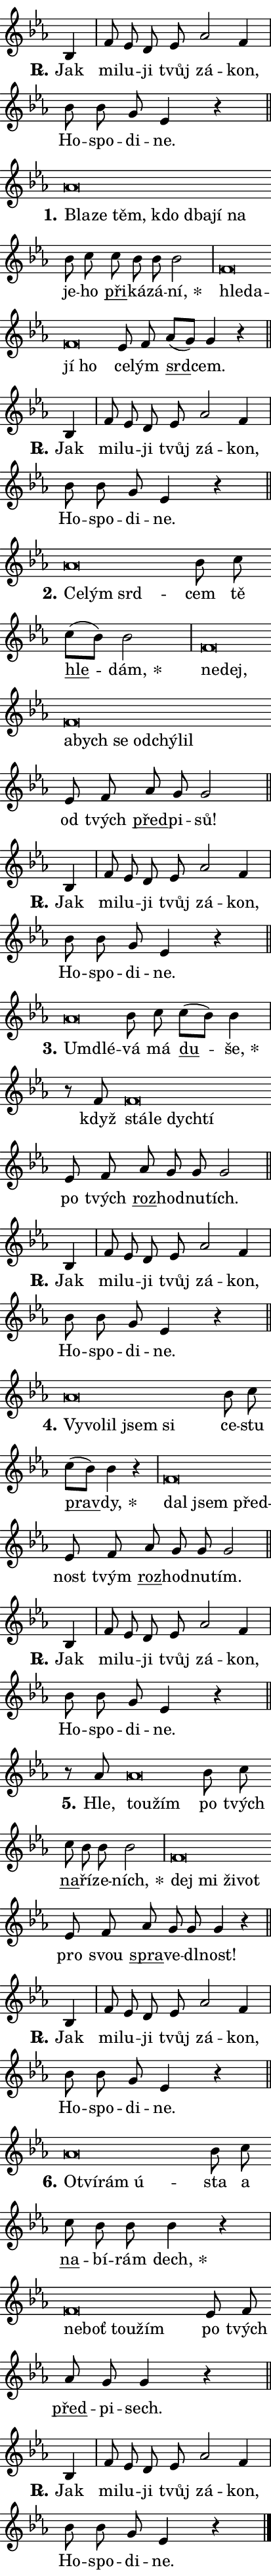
\version "2.22.1"
\header { tagline = "" }
\paper {
  indent = 0\cm
  top-margin = 0\cm
  right-margin = 0\cm
  bottom-margin = 0\cm
  left-margin = 0\cm
  paper-width = 7\cm
  page-breaking = #ly:one-page-breaking
  system-system-spacing.basic-distance = #11
  score-system-spacing.basic-distance = #11.3
  ragged-last = ##f
}


%% Author: Thomas Morley
%% https://lists.gnu.org/archive/html/lilypond-user/2020-05/msg00002.html
#(define (line-position grob)
"Returns position of @var[grob} in current system:
   @code{'start}, if at first time-step
   @code{'end}, if at last time-step
   @code{'middle} otherwise
"
  (let* ((col (ly:item-get-column grob))
         (ln (ly:grob-object col 'left-neighbor))
         (rn (ly:grob-object col 'right-neighbor))
         (col-to-check-left (if (ly:grob? ln) ln col))
         (col-to-check-right (if (ly:grob? rn) rn col))
         (break-dir-left
           (and
             (ly:grob-property col-to-check-left 'non-musical #f)
             (ly:item-break-dir col-to-check-left)))
         (break-dir-right
           (and
             (ly:grob-property col-to-check-right 'non-musical #f)
             (ly:item-break-dir col-to-check-right))))
        (cond ((eqv? 1 break-dir-left) 'start)
              ((eqv? -1 break-dir-right) 'end)
              (else 'middle))))

#(define (tranparent-at-line-position vctor)
  (lambda (grob)
  "Relying on @code{line-position} select the relevant enry from @var{vctor}.
Used to determine transparency,"
    (case (line-position grob)
      ((end) (not (vector-ref vctor 0)))
      ((middle) (not (vector-ref vctor 1)))
      ((start) (not (vector-ref vctor 2))))))

noteHeadBreakVisibility =
#(define-music-function (break-visibility)(vector?)
"Makes @code{NoteHead}s transparent relying on @var{break-visibility}"
#{
  \override NoteHead.transparent =
    #(tranparent-at-line-position break-visibility)
#})

#(define delete-ledgers-for-transparent-note-heads
  (lambda (grob)
    "Reads whether a @code{NoteHead} is transparent.
If so this @code{NoteHead} is removed from @code{'note-heads} from
@var{grob}, which is supposed to be @code{LedgerLineSpanner}.
As a result ledgers are not printed for this @code{NoteHead}"
    (let* ((nhds-array (ly:grob-object grob 'note-heads))
           (nhds-list
             (if (ly:grob-array? nhds-array)
                 (ly:grob-array->list nhds-array)
                 '()))
           ;; Relies on the transparent-property being done before
           ;; Staff.LedgerLineSpanner.after-line-breaking is executed.
           ;; This is fragile ...
           (to-keep
             (remove
               (lambda (nhd)
                 (ly:grob-property nhd 'transparent #f))
               nhds-list)))
      ;; TODO find a better method to iterate over grob-arrays, similiar
      ;; to filter/remove etc for lists
      ;; For now rebuilt from scratch
      (set! (ly:grob-object grob 'note-heads)  '())
      (for-each
        (lambda (nhd)
          (ly:pointer-group-interface::add-grob grob 'note-heads nhd))
        to-keep))))

hideNotes = {
  \noteHeadBreakVisibility #begin-of-line-visible
}
unHideNotes = {
  \noteHeadBreakVisibility #all-visible
}

% work-around for resetting accidentals
% https://lilypond.org/doc/v2.23/Documentation/notation/displaying-rhythms#unmetered-music
cadenzaMeasure = {
  \cadenzaOff
  \partial 1024 s1024
  \cadenzaOn
}

#(define-markup-command (accent layout props text) (markup?)
  "Underline accented syllable"
  (interpret-markup layout props
    #{\markup \override #'(offset . 4.3) \underline { #text }#}))

responsum = \markup \concat {
  "R" \hspace #-1.05 \path #0.1 #'((moveto 0 0.07) (lineto 0.9 0.8)) \hspace #0.05 "."
}

\layout {
    \context {
        \Staff
        \remove "Time_signature_engraver"
        \override LedgerLineSpanner.after-line-breaking = #delete-ledgers-for-transparent-note-heads
    }
    \context {
        \Voice {
            \override NoteHead.output-attributes = #'((class . "notehead"))
            \override Hairpin.height = #0.55
        }
    }
    \context {
        \Lyrics {
            \override StanzaNumber.output-attributes = #'((class . "stanzanumber"))
            \override LyricSpace.minimum-distance = #0.9
            \override LyricText.font-name = #"TeX Gyre Schola"
            \override LyricText.font-size = 1
            \override StanzaNumber.font-name = #"TeX Gyre Schola Bold"
            \override StanzaNumber.font-size = 1
        }
    }
}

% magnetic-lyrics.ily
%
%   written by
%     Jean Abou Samra <jean@abou-samra.fr>
%     Werner Lemberg <wl@gnu.org>
%
%   adapted by
%     Jiri Hon <jiri.hon@gmail.com>
%
% Version 2022-Apr-15

% https://www.mail-archive.com/lilypond-user@gnu.org/msg149350.html

#(define (Left_hyphen_pointer_engraver context)
   "Collect syllable-hyphen-syllable occurrences in lyrics and store
them in properties.  This engraver only looks to the left.  For
example, if the lyrics input is @code{foo -- bar}, it does the
following.

@itemize @bullet
@item
Set the @code{text} property of the @code{LyricHyphen} grob between
@q{foo} and @q{bar} to @code{foo}.

@item
Set the @code{left-hyphen} property of the @code{LyricText} grob with
text @q{foo} to the @code{LyricHyphen} grob between @q{foo} and
@q{bar}.
@end itemize

Use this auxiliary engraver in combination with the
@code{lyric-@/text::@/apply-@/magnetic-@/offset!} hook."
   (let ((hyphen #f)
         (text #f))
     (make-engraver
      (acknowledgers
       ((lyric-syllable-interface engraver grob source-engraver)
        (set! text grob)))
      (end-acknowledgers
       ((lyric-hyphen-interface engraver grob source-engraver)
        ;(when (not (grob::has-interface grob 'lyric-space-interface))
          (set! hyphen grob)));)
      ((stop-translation-timestep engraver)
       (when (and text hyphen)
         (ly:grob-set-object! text 'left-hyphen hyphen))
       (set! text #f)
       (set! hyphen #f)))))

#(define (lyric-text::apply-magnetic-offset! grob)
   "If the space between two syllables is less than the value in
property @code{LyricText@/.details@/.squash-threshold}, move the right
syllable to the left so that it gets concatenated with the left
syllable.

Use this function as a hook for
@code{LyricText@/.after-@/line-@/breaking} if the
@code{Left_@/hyphen_@/pointer_@/engraver} is active."
   (let ((hyphen (ly:grob-object grob 'left-hyphen #f)))
     (when hyphen
       (let ((left-text (ly:spanner-bound hyphen LEFT)))
         (when (grob::has-interface left-text 'lyric-syllable-interface)
           (let* ((common (ly:grob-common-refpoint grob left-text X))
                  (this-x-ext (ly:grob-extent grob common X))
                  (left-x-ext
                   (begin
                     ;; Trigger magnetism for left-text.
                     (ly:grob-property left-text 'after-line-breaking)
                     (ly:grob-extent left-text common X)))
                  ;; `delta` is the gap width between two syllables.
                  (delta (- (interval-start this-x-ext)
                            (interval-end left-x-ext)))
                  (details (ly:grob-property grob 'details))
                  (threshold (assoc-get 'squash-threshold details 0.2)))
             (when (< delta threshold)
               (let* (;; We have to manipulate the input text so that
                      ;; ligatures crossing syllable boundaries are not
                      ;; disabled.  For languages based on the Latin
                      ;; script this is essentially a beautification.
                      ;; However, for non-Western scripts it can be a
                      ;; necessity.
                      (lt (ly:grob-property left-text 'text))
                      (rt (ly:grob-property grob 'text))
                      (is-space (grob::has-interface hyphen 'lyric-space-interface))
                      (space (if is-space " " ""))
                      (space-markup (grob-interpret-markup grob " "))
                      (space-size (interval-length (ly:stencil-extent space-markup X)))
                      (extra-delta (if is-space space-size 0))
                      ;; Append new syllable.
                      (ltrt-space (if (and (string? lt) (string? rt))
                                (string-append lt space rt)
                                (make-concat-markup (list lt space rt))))
                      ;; Right-align `ltrt` to the right side.
                      (ltrt-space-markup (grob-interpret-markup
                               grob
                               (make-translate-markup
                                (cons (interval-length this-x-ext) 0)
                                (make-right-align-markup ltrt-space)))))
                 (begin
                   ;; Don't print `left-text`.
                   (ly:grob-set-property! left-text 'stencil #f)
                   ;; Set text and stencil (which holds all collected
                   ;; syllables so far) and shift it to the left.
                   (ly:grob-set-property! grob 'text ltrt-space)
                   (ly:grob-set-property! grob 'stencil ltrt-space-markup)
                   (ly:grob-translate-axis! grob (- (- delta extra-delta)) X))))))))))


#(define (lyric-hyphen::displace-bounds-first grob)
   ;; Make very sure this callback isn't triggered too early.
   (let ((left (ly:spanner-bound grob LEFT))
         (right (ly:spanner-bound grob RIGHT)))
     (ly:grob-property left 'after-line-breaking)
     (ly:grob-property right 'after-line-breaking)
     (ly:lyric-hyphen::print grob)))

squashThreshold = #0.4

\layout {
  \context {
    \Lyrics
    \consists #Left_hyphen_pointer_engraver
    \override LyricText.after-line-breaking =
      #lyric-text::apply-magnetic-offset!
    \override LyricHyphen.stencil = #lyric-hyphen::displace-bounds-first
    \override LyricText.details.squash-threshold = \squashThreshold
    \override LyricHyphen.minimum-distance = 0
    \override LyricHyphen.minimum-length = \squashThreshold
  }
}

squash = \override LyricText.details.squash-threshold = 9999
unSquash = \override LyricText.details.squash-threshold = \squashThreshold

left = \override LyricText.self-alignment-X = #LEFT
unLeft = \revert LyricText.self-alignment-X

starOffset = #(lambda (grob) 
                (let ((x_offset (ly:self-alignment-interface::aligned-on-x-parent grob)))
                  (if (= x_offset 0) 0 (+ x_offset 1.2))))

star = #(define-music-function (syllable)(string?)
"Append star separator at the end of a syllable"
#{
  \once \override LyricText.X-offset = #starOffset
  \lyricmode { \markup {
    #syllable
    \override #'((font-name . "TeX Gyre Schola Bold")) \hspace #0.2 \lower #0.65 \larger "*"
  } }
#})

starAccent = #(define-music-function (syllable)(string?)
"Append star separator at the end of a syllable and make accent"
#{
  \once \override LyricText.X-offset = #starOffset
  \lyricmode { \markup {
    \accent #syllable
    \override #'((font-name . "TeX Gyre Schola Bold")) \hspace #0.2 \lower #0.65 \larger "*"
  } }
#})

breath = #(define-music-function (syllable)(string?)
"Append breathing indicator at the end of a syllable"
#{
  \lyricmode { \markup { #syllable "+" } }
#})

optionalBreath = #(define-music-function (syllable)(string?)
"Append optional breathing indicator at the end of a syllable"
#{
  \lyricmode { \markup { #syllable "(+)" } }
#})


\score {
    <<
        \new Voice = "melody" { \cadenzaOn \key es \major \relative { bes4 \cadenzaMeasure \bar "|" f'8 es d es \bar "" as2 f4 \cadenzaMeasure \bar "|" bes8 bes g es4 r \cadenzaMeasure \bar "||" \break } }
        \new Lyrics \lyricsto "melody" { \lyricmode { \set stanza = \responsum
Jak mi -- lu -- ji tvůj zá -- kon, Ho -- spo -- di -- ne. } }
    >>
    \layout {}
}

\score {
    <<
        \new Voice = "melody" { \cadenzaOn \key es \major \relative { as'\breve*1/16 \hideNotes \breve*1/16 \bar "" \breve*1/16 \bar "" \breve*1/16 \bar "" \breve*1/16 \bar "" \breve*1/16 \breve*1/16 \bar "" \unHideNotes bes8 c \bar "" c bes bes bes2 \cadenzaMeasure \bar "|" f\breve*1/16 \hideNotes \breve*1/16 \bar "" \breve*1/16 \breve*1/16 \bar "" \unHideNotes es8 f \bar "" as[( g)] g4 r \cadenzaMeasure \bar "||" \break } }
        \new Lyrics \lyricsto "melody" { \lyricmode { \set stanza = "1."
\left Bla -- \squash ze těm, kdo dba -- jí na \unLeft \unSquash je -- ho \markup \accent při -- ká -- zá -- \star ní, \left hle -- \squash da -- jí ho \unLeft \unSquash ce -- lým \markup \accent srd -- cem. } }
    >>
    \layout {}
}

\score {
    <<
        \new Voice = "melody" { \cadenzaOn \key es \major \relative { bes4 \cadenzaMeasure \bar "|" f'8 es d es \bar "" as2 f4 \cadenzaMeasure \bar "|" bes8 bes g es4 r \cadenzaMeasure \bar "||" \break } }
        \new Lyrics \lyricsto "melody" { \lyricmode { \set stanza = \responsum
Jak mi -- lu -- ji tvůj zá -- kon, Ho -- spo -- di -- ne. } }
    >>
    \layout {}
}

\score {
    <<
        \new Voice = "melody" { \cadenzaOn \key es \major \relative { as'\breve*1/16 \hideNotes \breve*1/16 \breve*1/16 \bar "" \unHideNotes bes8 c \bar "" c[( bes)] bes2 \cadenzaMeasure \bar "|" f\breve*1/16 \hideNotes \breve*1/16 \bar "" \breve*1/16 \bar "" \breve*1/16 \bar "" \breve*1/16 \bar "" \breve*1/16 \bar "" \breve*1/16 \breve*1/16 \bar "" \unHideNotes es8 f \bar "" as g g2 \cadenzaMeasure \bar "||" \break } }
        \new Lyrics \lyricsto "melody" { \lyricmode { \set stanza = "2."
\left Ce -- \squash lým srd -- \unLeft \unSquash cem tě \markup \accent hle -- \star dám, \left ne -- \squash dej, a -- bych se od -- chý -- lil \unLeft \unSquash od tvých \markup \accent před -- pi -- sů! } }
    >>
    \layout {}
}

\score {
    <<
        \new Voice = "melody" { \cadenzaOn \key es \major \relative { bes4 \cadenzaMeasure \bar "|" f'8 es d es \bar "" as2 f4 \cadenzaMeasure \bar "|" bes8 bes g es4 r \cadenzaMeasure \bar "||" \break } }
        \new Lyrics \lyricsto "melody" { \lyricmode { \set stanza = \responsum
Jak mi -- lu -- ji tvůj zá -- kon, Ho -- spo -- di -- ne. } }
    >>
    \layout {}
}

\score {
    <<
        \new Voice = "melody" { \cadenzaOn \key es \major \relative { as'\breve*1/16 \hideNotes \breve*1/16 \bar "" \unHideNotes bes8 c \bar "" c[( bes)] bes4 \cadenzaMeasure \bar "|" r8 f8 f\breve*1/16 \hideNotes \breve*1/16 \bar "" \breve*1/16 \breve*1/16 \bar "" \unHideNotes es8 f \bar "" as g g g2 \cadenzaMeasure \bar "||" \break } }
        \new Lyrics \lyricsto "melody" { \lyricmode { \set stanza = "3."
\left Um -- \squash dlé -- \unLeft \unSquash vá má \markup \accent du -- \star še, když \left stá -- \squash le dych -- tí \unLeft \unSquash po tvých \markup \accent roz -- hod -- nu -- tích. } }
    >>
    \layout {}
}

\score {
    <<
        \new Voice = "melody" { \cadenzaOn \key es \major \relative { bes4 \cadenzaMeasure \bar "|" f'8 es d es \bar "" as2 f4 \cadenzaMeasure \bar "|" bes8 bes g es4 r \cadenzaMeasure \bar "||" \break } }
        \new Lyrics \lyricsto "melody" { \lyricmode { \set stanza = \responsum
Jak mi -- lu -- ji tvůj zá -- kon, Ho -- spo -- di -- ne. } }
    >>
    \layout {}
}

\score {
    <<
        \new Voice = "melody" { \cadenzaOn \key es \major \relative { as'\breve*1/16 \hideNotes \breve*1/16 \bar "" \breve*1/16 \bar "" \breve*1/16 \breve*1/16 \bar "" \unHideNotes bes8 c \bar "" c[( bes)] bes4 r \cadenzaMeasure \bar "|" f\breve*1/16 \hideNotes \breve*1/16 \breve*1/16 \bar "" \unHideNotes es8 f \bar "" as g g g2 \cadenzaMeasure \bar "||" \break } }
        \new Lyrics \lyricsto "melody" { \lyricmode { \set stanza = "4."
\left Vy -- \squash vo -- lil jsem si \unLeft \unSquash ce -- stu \markup \accent prav -- \star dy, \left dal \squash jsem před -- \unLeft \unSquash nost tvým \markup \accent roz -- hod -- nu -- tím. } }
    >>
    \layout {}
}

\score {
    <<
        \new Voice = "melody" { \cadenzaOn \key es \major \relative { bes4 \cadenzaMeasure \bar "|" f'8 es d es \bar "" as2 f4 \cadenzaMeasure \bar "|" bes8 bes g es4 r \cadenzaMeasure \bar "||" \break } }
        \new Lyrics \lyricsto "melody" { \lyricmode { \set stanza = \responsum
Jak mi -- lu -- ji tvůj zá -- kon, Ho -- spo -- di -- ne. } }
    >>
    \layout {}
}

\score {
    <<
        \new Voice = "melody" { \cadenzaOn \key es \major \relative { r8 as'8 as\breve*1/16 \hideNotes \breve*1/16 \bar "" \unHideNotes bes8 c \bar "" c bes bes bes2 \cadenzaMeasure \bar "|" f\breve*1/16 \hideNotes \breve*1/16 \bar "" \breve*1/16 \breve*1/16 \bar "" \unHideNotes es8 f \bar "" as g g g4 r \cadenzaMeasure \bar "||" \break } }
        \new Lyrics \lyricsto "melody" { \lyricmode { \set stanza = "5."
Hle, \left tou -- \squash žím \unLeft \unSquash po tvých \markup \accent na -- ří -- ze -- \star ních, \left dej \squash mi ži -- vot \unLeft \unSquash pro svou \markup \accent spra -- ve -- dl -- nost! } }
    >>
    \layout {}
}

\score {
    <<
        \new Voice = "melody" { \cadenzaOn \key es \major \relative { bes4 \cadenzaMeasure \bar "|" f'8 es d es \bar "" as2 f4 \cadenzaMeasure \bar "|" bes8 bes g es4 r \cadenzaMeasure \bar "||" \break } }
        \new Lyrics \lyricsto "melody" { \lyricmode { \set stanza = \responsum
Jak mi -- lu -- ji tvůj zá -- kon, Ho -- spo -- di -- ne. } }
    >>
    \layout {}
}

\score {
    <<
        \new Voice = "melody" { \cadenzaOn \key es \major \relative { as'\breve*1/16 \hideNotes \breve*1/16 \bar "" \breve*1/16 \breve*1/16 \bar "" \unHideNotes bes8 c \bar "" c bes bes bes4 r \cadenzaMeasure \bar "|" f\breve*1/16 \hideNotes \breve*1/16 \bar "" \breve*1/16 \breve*1/16 \bar "" \unHideNotes es8 f \bar "" as g g4 r \cadenzaMeasure \bar "||" \break } }
        \new Lyrics \lyricsto "melody" { \lyricmode { \set stanza = "6."
\left O -- \squash tví -- rám ú -- \unLeft \unSquash sta a \markup \accent na -- bí -- rám \star dech, \left ne -- \squash boť tou -- žím \unLeft \unSquash po tvých \markup \accent před -- pi -- sech. } }
    >>
    \layout {}
}

\score {
    <<
        \new Voice = "melody" { \cadenzaOn \key es \major \relative { bes4 \cadenzaMeasure \bar "|" f'8 es d es \bar "" as2 f4 \cadenzaMeasure \bar "|" bes8 bes g es4 r \cadenzaMeasure \bar "||" \break } \bar "|." }
        \new Lyrics \lyricsto "melody" { \lyricmode { \set stanza = \responsum
Jak mi -- lu -- ji tvůj zá -- kon, Ho -- spo -- di -- ne. } }
    >>
    \layout {}
}
